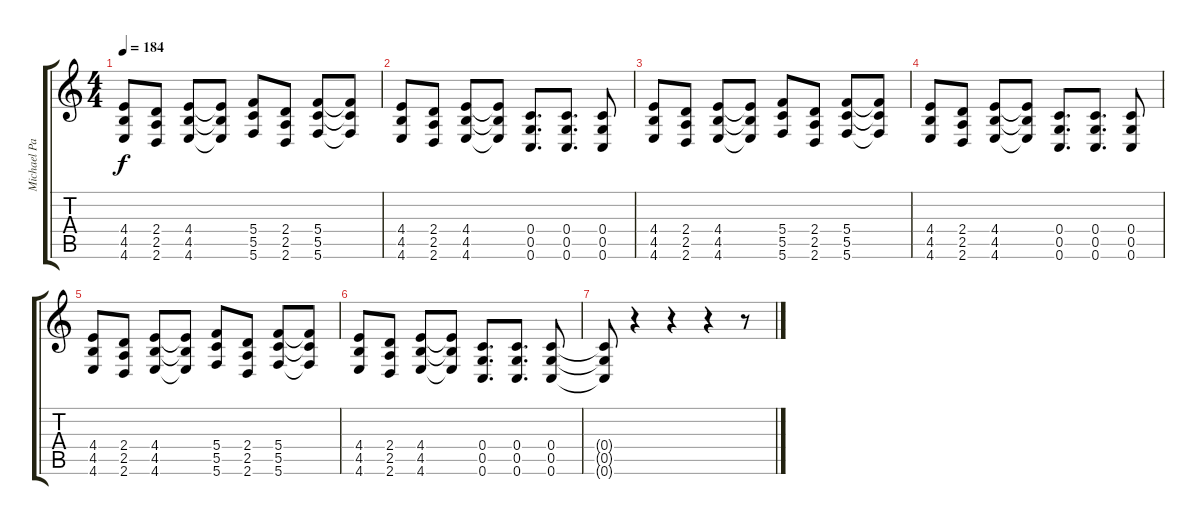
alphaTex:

\track ("Michael Paget - Guitar" "Michael Pa") {instrument distortionguitar}
\staff {score tabs}
\tuning (D4 A3 F3 C3 G2 C2) {hide}
\ts (4 4)
\tempo 184
\clef g2
\ks c
(4.4 4.5 4.6).8{dy f} (2.4 2.5 2.6).8 (4.4 4.5 4.6).8 (4.4{t} 4.5{t} 4.6{t}).8 (5.4 5.5 5.6).8 (2.4 2.5 2.6).8 (5.4 5.5 5.6).8 (5.4{t} 5.5{t} 5.6{t}).8 |
(4.4 4.5 4.6).8 (2.4 2.5 2.6).8 (4.4 4.5 4.6).8 (4.4{t} 4.5{t} 4.6{t}).8 (0.4 0.5 0.6).8{d} (0.4 0.5 0.6).8{d} (0.4 0.5 0.6).8 |
(4.4 4.5 4.6).8 (2.4 2.5 2.6).8 (4.4 4.5 4.6).8 (4.4{t} 4.5{t} 4.6{t}).8 (5.4 5.5 5.6).8 (2.4 2.5 2.6).8 (5.4 5.5 5.6).8 (5.4{t} 5.5{t} 5.6{t}).8 |
(4.4 4.5 4.6).8 (2.4 2.5 2.6).8 (4.4 4.5 4.6).8 (4.4{t} 4.5{t} 4.6{t}).8 (0.4 0.5 0.6).8{d} (0.4 0.5 0.6).8{d} (0.4 0.5 0.6).8 |
(4.4 4.5 4.6).8 (2.4 2.5 2.6).8 (4.4 4.5 4.6).8 (4.4{t} 4.5{t} 4.6{t}).8 (5.4 5.5 5.6).8 (2.4 2.5 2.6).8 (5.4 5.5 5.6).8 (5.4{t} 5.5{t} 5.6{t}).8 |
(4.4 4.5 4.6).8 (2.4 2.5 2.6).8 (4.4 4.5 4.6).8 (4.4{t} 4.5{t} 4.6{t}).8 (0.4 0.5 0.6).8{d} (0.4 0.5 0.6).8{d} (0.4 0.5 0.6).8 |
(0.4{t} 0.5{t} 0.6{t}).8 r.4 r.4 r.4 r.8
